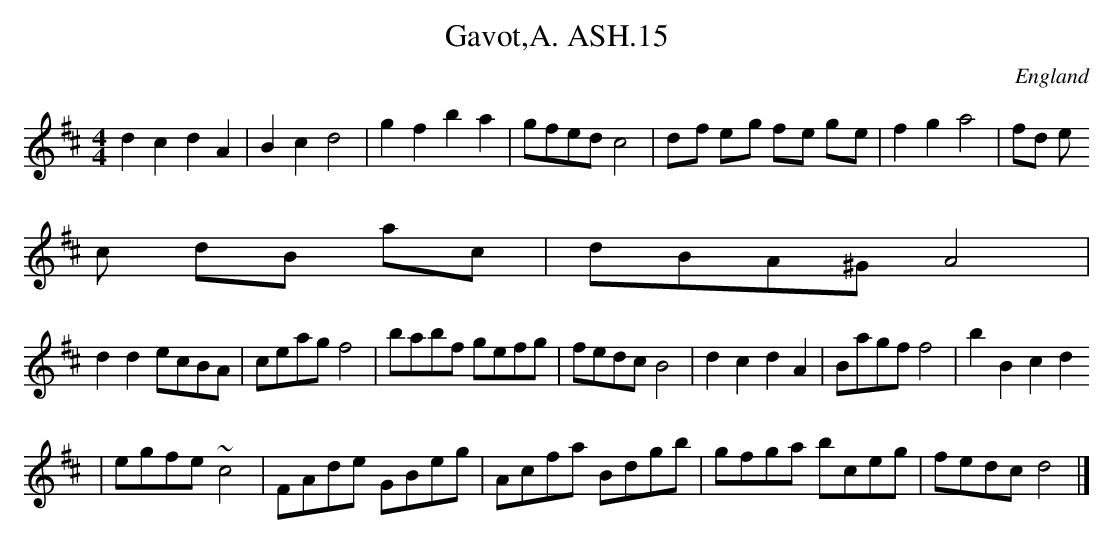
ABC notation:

X:1
T:Gavot,A. ASH.15
M:4/4
L:1/8
O:England
W:
K:D
d2c2d2A2 | B2c2d4 | g2f2b2a2 | gfed c4 | d-f e-g f-e g-e | f2g2a4 | fd e
c dB ac | dBA^G A4 |
d2d2ecBA | ceag f4 | babf gefg | fedc B4 |d2c2d2A2 | Bagf f4 |  b2B2c2d2
 | egfe ~c4 | FAde GBeg | Acfa Bdgb | gfga bceg | fedc d4 |]
